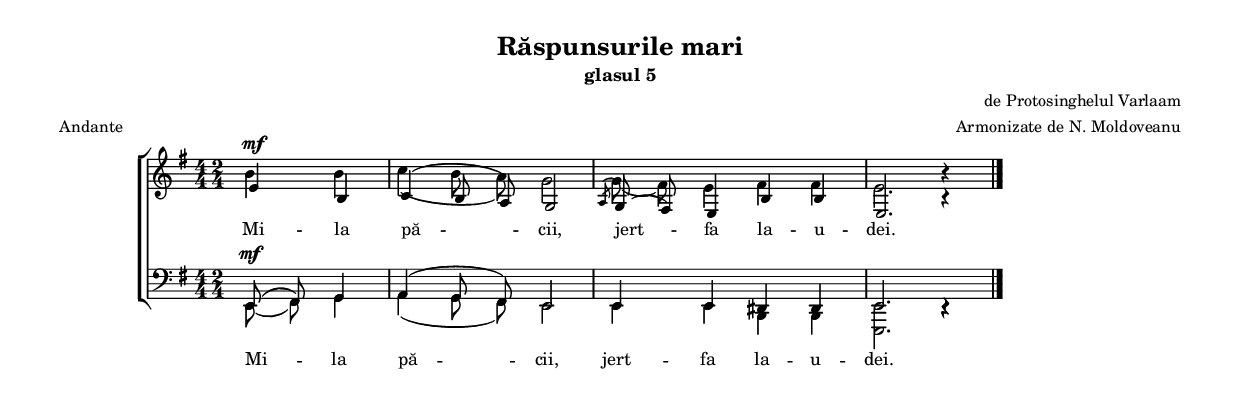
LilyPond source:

\version "2.10.10"
\include "defines.ly"
#(define myNoteSpacing 5.0)
#(define raggedRight #t)
midiTempo = 
  \midi {
    \context {
      \Score
      tempoWholesPerMinute = #(ly:make-moment 90 4)
      }
    }


\include "preamble.ly"

\header {
  title = "Răspunsurile mari"
  subtitle = "glasul 5"
  composer = "de Protosinghelul Varlaam"
  arranger = "Armonizate de N. Moldoveanu"
  meter = "Andante"
}

global = {
  \globalPreamble
  \key e \minor
  \override Staff.TimeSignature #'stencil = #ly:text-interface::print
  \override Staff.TimeSignature #'text = #mixedTimeSigMarkup
  \time 4/4
}

womenWords = \lyricmode {
  Mi -- la pă -- cii, jert -- fa la -- u -- dei.
}
menWords = \womenWords

sopMusic = \relative {
  \cadenzaOn
  e'4^\mf b4 \bar "|"
  c4( b8 a8) g2 \bar "|"
  \acciaccatura a8 g8( fis8) e4 b'4 b4 \bar "|"
  e,2. b'4\rest \bar "|."
}

altoMusic = \relative {
  \cadenzaOn
  b'4 b4
  c4( b8 a8) g2
  g8( fis8) e4 fis4 fis4
  e2. b'4\rest
}

tenorMusic = \relative {
  e,8(^\mf fis8) g4
  a4( g8 fis8) e2
  e4 e4 dis4 dis4
  e2. d4\rest
}

bassMusic = \relative {
  e,8( fis8) g4
  a4( g8 fis8) e2
  e4 e4 b4 b4
  <e e,>2. d4\rest
}

\include "two-staves.ly"
